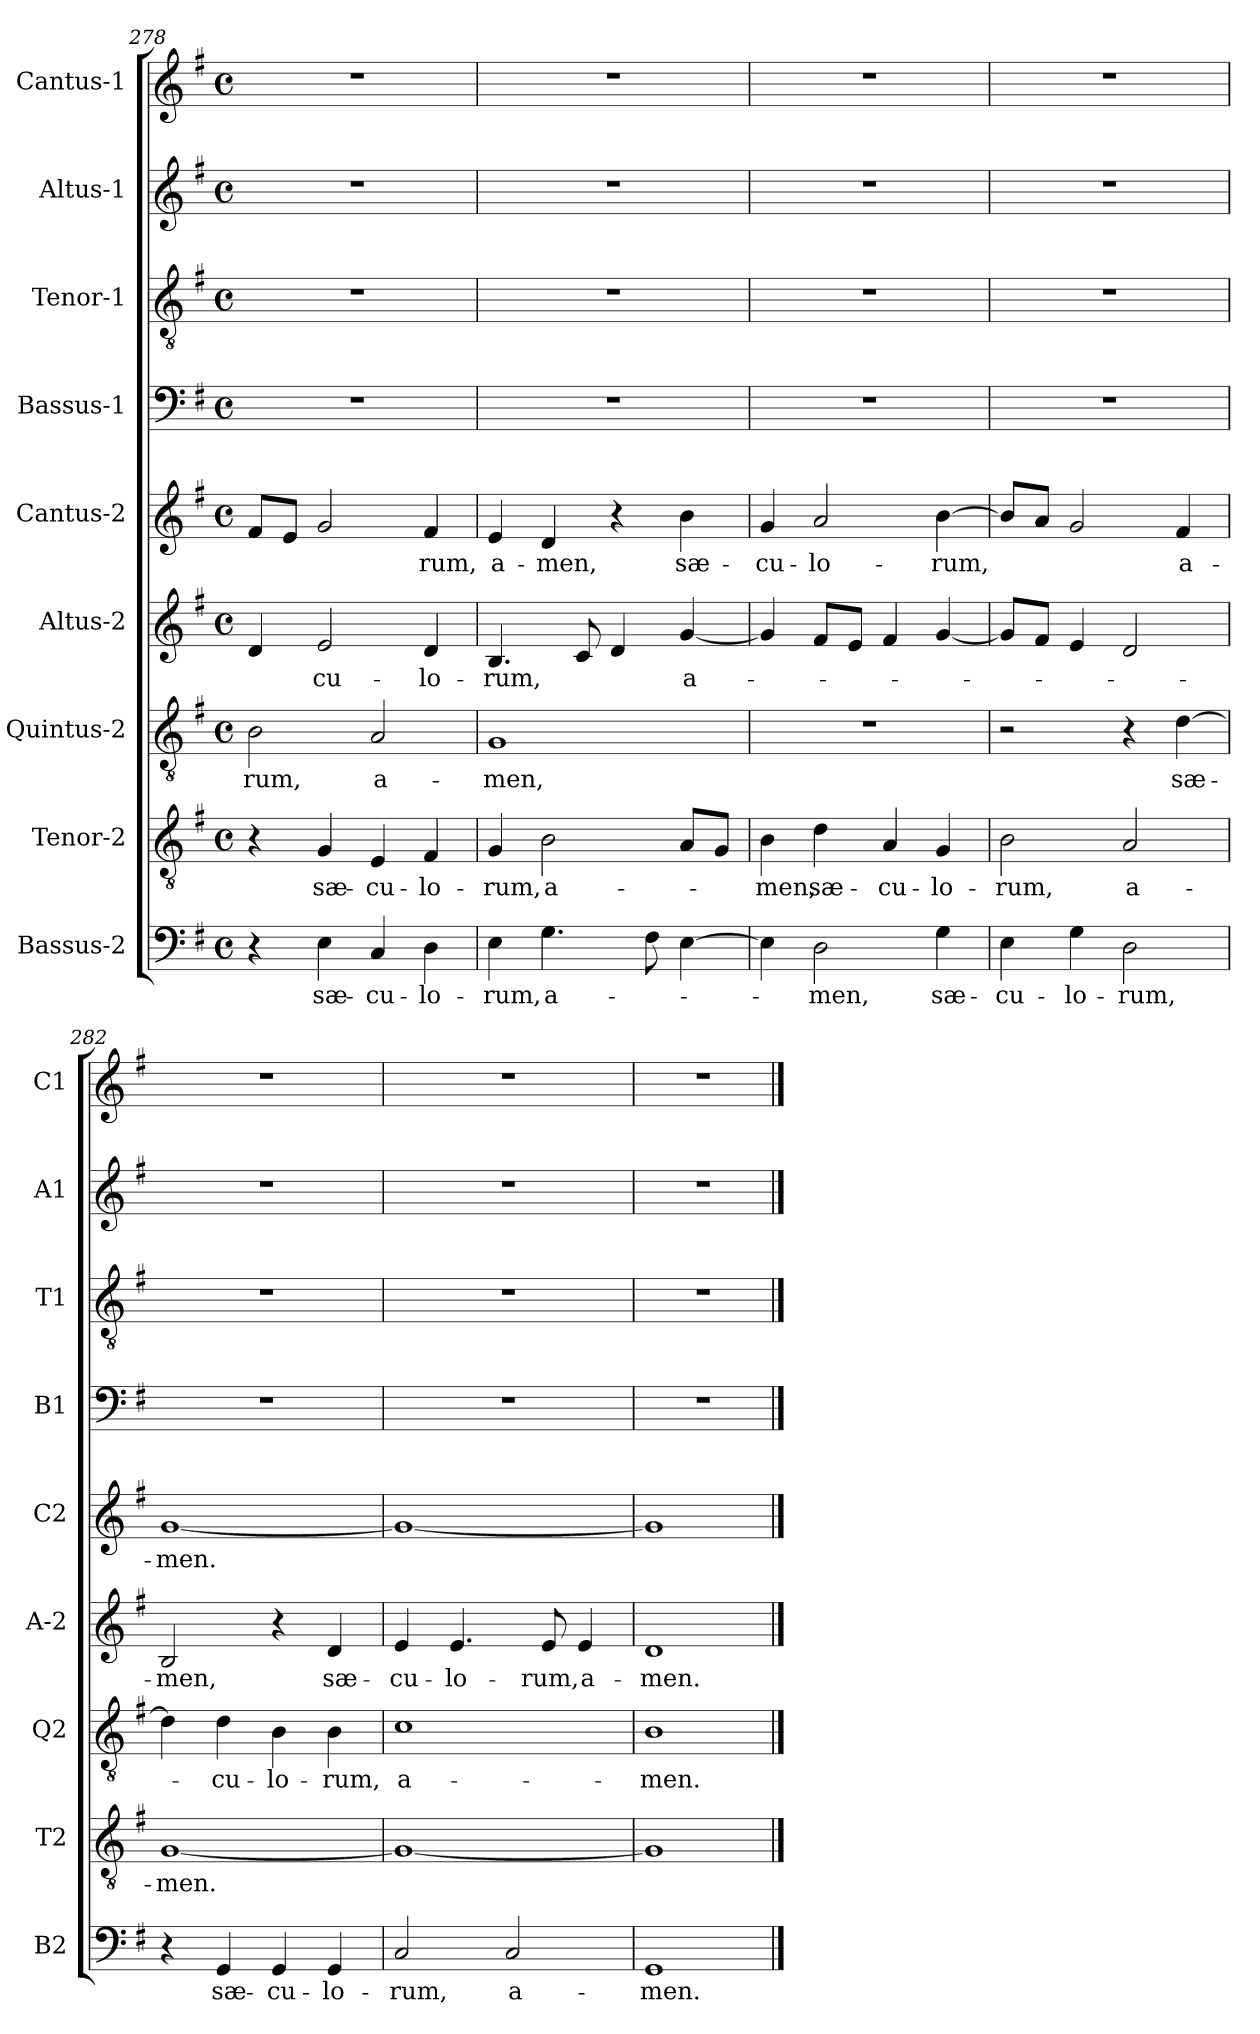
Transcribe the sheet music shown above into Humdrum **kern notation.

**kern	**text	**kern	**text	**kern	**text	**kern	**text	**kern	**text	**kern	**kern	**kern	**kern
*part9	*part9	*part8	*part8	*part7	*part7	*part6	*part6	*part5	*part5	*part4	*part3	*part2	*part1
*staff9	*staff9	*staff8	*staff8	*staff7	*staff7	*staff6	*staff6	*staff5	*staff5	*staff4	*staff3	*staff2	*staff1
*I"Bassus-2	*	*I"Tenor-2	*	*I"Quintus-2	*	*I"Altus-2	*	*I"Cantus-2	*	*I"Bassus-1	*I"Tenor-1	*I"Altus-1	*I"Cantus-1
*I'B2	*	*I'T2	*	*I'Q2	*	*I'A-2	*	*I'C2	*	*I'B1	*I'T1	*I'A1	*I'C1
*clefF4	*	*clefGv2	*	*clefGv2	*	*clefG2	*	*clefG2	*	*clefF4	*clefGv2	*clefG2	*clefG2
*k[f#]	*	*k[f#]	*	*k[f#]	*	*k[f#]	*	*k[f#]	*	*k[f#]	*k[f#]	*k[f#]	*k[f#]
*G:	*	*G:	*	*G:	*	*G:	*	*G:	*	*G:	*G:	*G:	*G:
*M4/4	*	*M4/4	*	*M4/4	*	*M4/4	*	*M4/4	*	*M4/4	*M4/4	*M4/4	*M4/4
*met(c)	*	*met(c)	*	*met(c)	*	*met(c)	*	*met(c)	*	*met(c)	*met(c)	*met(c)	*met(c)
=278	=278	=278	=278	=278	=278	=278	=278	=278	=278	=278	=278	=278	=278
!	!	!	!	!	!LO:LY:b	!	!	!	!	!	!	!	!
4r	.	4r	.	2B\	-rum,	4d/	.	8f#/L	.	1r	1r	1r	1r
.	.	.	.	.	.	.	.	8e/J	.	.	.	.	.
!	!LO:LY:b	!	!LO:LY:b	!	!	!	!LO:LY:b	!	!	!	!	!	!
4E\	sæ-	4G/	sæ-	.	.	2e/	-cu-	2g/	.	.	.	.	.
!	!LO:LY:b	!	!LO:LY:b	!	!LO:LY:b	!	!	!	!	!	!	!	!
4C/	-cu-	4E/	-cu-	2A/	a-	.	.	.	.	.	.	.	.
!	!LO:LY:b	!	!LO:LY:b	!	!	!	!LO:LY:b	!	!LO:LY:b	!	!	!	!
4D\	-lo-	4F#/	-lo-	.	.	4d/	-lo-	4f#/	-rum,	.	.	.	.
=279	=279	=279	=279	=279	=279	=279	=279	=279	=279	=279	=279	=279	=279
!	!LO:LY:b	!	!LO:LY:b	!	!LO:LY:b	!	!LO:LY:b	!	!LO:LY:b	!	!	!	!
4E\	-rum,	4G/	-rum,	1G	-men,	4.B/	-rum,	4e/	a-	1r	1r	1r	1r
!	!LO:LY:b	!	!LO:LY:b	!	!	!	!	!	!LO:LY:b	!	!	!	!
4.G\	a-	2B\	a-	.	.	.	.	4d/	-men,	.	.	.	.
.	.	.	.	.	.	8c/	.	.	.	.	.	.	.
.	.	.	.	.	.	4d/	.	4r	.	.	.	.	.
8F#\	.	.	.	.	.	.	.	.	.	.	.	.	.
!	!	!	!	!	!	!	!LO:LY:b	!	!LO:LY:b	!	!	!	!
[4E\	.	8A/L	.	.	.	[4g/	a-	4b\	sæ-	.	.	.	.
.	.	8G/J	.	.	.	.	.	.	.	.	.	.	.
=280	=280	=280	=280	=280	=280	=280	=280	=280	=280	=280	=280	=280	=280
!	!	!	!LO:LY:b	!	!	!	!	!	!LO:LY:b	!	!	!	!
4E\]	.	4B\	-men,	1r	.	4g/]	.	4g/	-cu-	1r	1r	1r	1r
!	!LO:LY:b	!	!LO:LY:b	!	!	!	!	!	!LO:LY:b	!	!	!	!
2D\	-men,	4d\	sæ-	.	.	8f#/L	.	2a/	-lo-	.	.	.	.
.	.	.	.	.	.	8e/J	.	.	.	.	.	.	.
!	!	!	!LO:LY:b	!	!	!	!	!	!	!	!	!	!
.	.	4A/	-cu-	.	.	4f#/	.	.	.	.	.	.	.
!	!LO:LY:b	!	!LO:LY:b	!	!	!	!	!	!LO:LY:b	!	!	!	!
4G\	sæ-	4G/	-lo-	.	.	[4g/	.	[4b\	-rum,	.	.	.	.
!!LO:LB:g=z
=281	=281	=281	=281	=281	=281	=281	=281	=281	=281	=281	=281	=281	=281
!	!LO:LY:b	!	!LO:LY:b	!	!	!	!	!	!	!	!	!	!
4E\	-cu-	2B\	-rum,	2r	.	8g/L]	.	8b/L]	.	1r	1r	1r	1r
.	.	.	.	.	.	8f#/J	.	8a/J	.	.	.	.	.
!	!LO:LY:b	!	!	!	!	!	!	!	!	!	!	!	!
4G\	-lo-	.	.	.	.	4e/	.	2g/	.	.	.	.	.
!	!LO:LY:b	!	!LO:LY:b	!	!	!	!	!	!	!	!	!	!
2D\	-rum,	2A/	a-	4r	.	2d/	.	.	.	.	.	.	.
!	!	!	!	!	!LO:LY:b	!	!	!	!LO:LY:b	!	!	!	!
.	.	.	.	[4d\	sæ-	.	.	4f#/	a-	.	.	.	.
=282	=282	=282	=282	=282	=282	=282	=282	=282	=282	=282	=282	=282	=282
!	!	!	!LO:LY:b	!	!	!	!LO:LY:b	!	!LO:LY:b	!	!	!	!
4r	.	[1G	-men.	4d\]	.	2B/	-men,	[1g	-men.	1r	1r	1r	1r
!	!LO:LY:b	!	!	!	!LO:LY:b	!	!	!	!	!	!	!	!
4GG/	sæ-	.	.	4d\	-cu-	.	.	.	.	.	.	.	.
!	!LO:LY:b	!	!	!	!LO:LY:b	!	!	!	!	!	!	!	!
4GG/	-cu-	.	.	4B\	-lo-	4r	.	.	.	.	.	.	.
!	!LO:LY:b	!	!	!	!LO:LY:b	!	!LO:LY:b	!	!	!	!	!	!
4GG/	-lo-	.	.	4B\	-rum,	4d/	sæ-	.	.	.	.	.	.
=283	=283	=283	=283	=283	=283	=283	=283	=283	=283	=283	=283	=283	=283
!	!LO:LY:b	!	!	!	!LO:LY:b	!	!LO:LY:b	!	!	!	!	!	!
2C/	-rum,	1G_	.	1c	a-	4e/	-cu-	1g_	.	1r	1r	1r	1r
!	!	!	!	!	!	!	!LO:LY:b	!	!	!	!	!	!
.	.	.	.	.	.	4.e/	-lo-	.	.	.	.	.	.
!	!LO:LY:b	!	!	!	!	!	!	!	!	!	!	!	!
2C/	a-	.	.	.	.	.	.	.	.	.	.	.	.
!	!	!	!	!	!	!	!LO:LY:b	!	!	!	!	!	!
.	.	.	.	.	.	8e/	-rum,	.	.	.	.	.	.
!	!	!	!	!	!	!	!LO:LY:b	!	!	!	!	!	!
.	.	.	.	.	.	4e/	a-	.	.	.	.	.	.
=284	=284	=284	=284	=284	=284	=284	=284	=284	=284	=284	=284	=284	=284
!	!LO:LY:b	!	!	!	!LO:LY:b	!	!LO:LY:b	!	!	!	!	!	!
1GG	-men.	1G]	.	1B	-men.	1d	-men.	1g]	.	1r	1r	1r	1r
==	==	==	==	==	==	==	==	==	==	==	==	==	==
*-	*-	*-	*-	*-	*-	*-	*-	*-	*-	*-	*-	*-	*-
